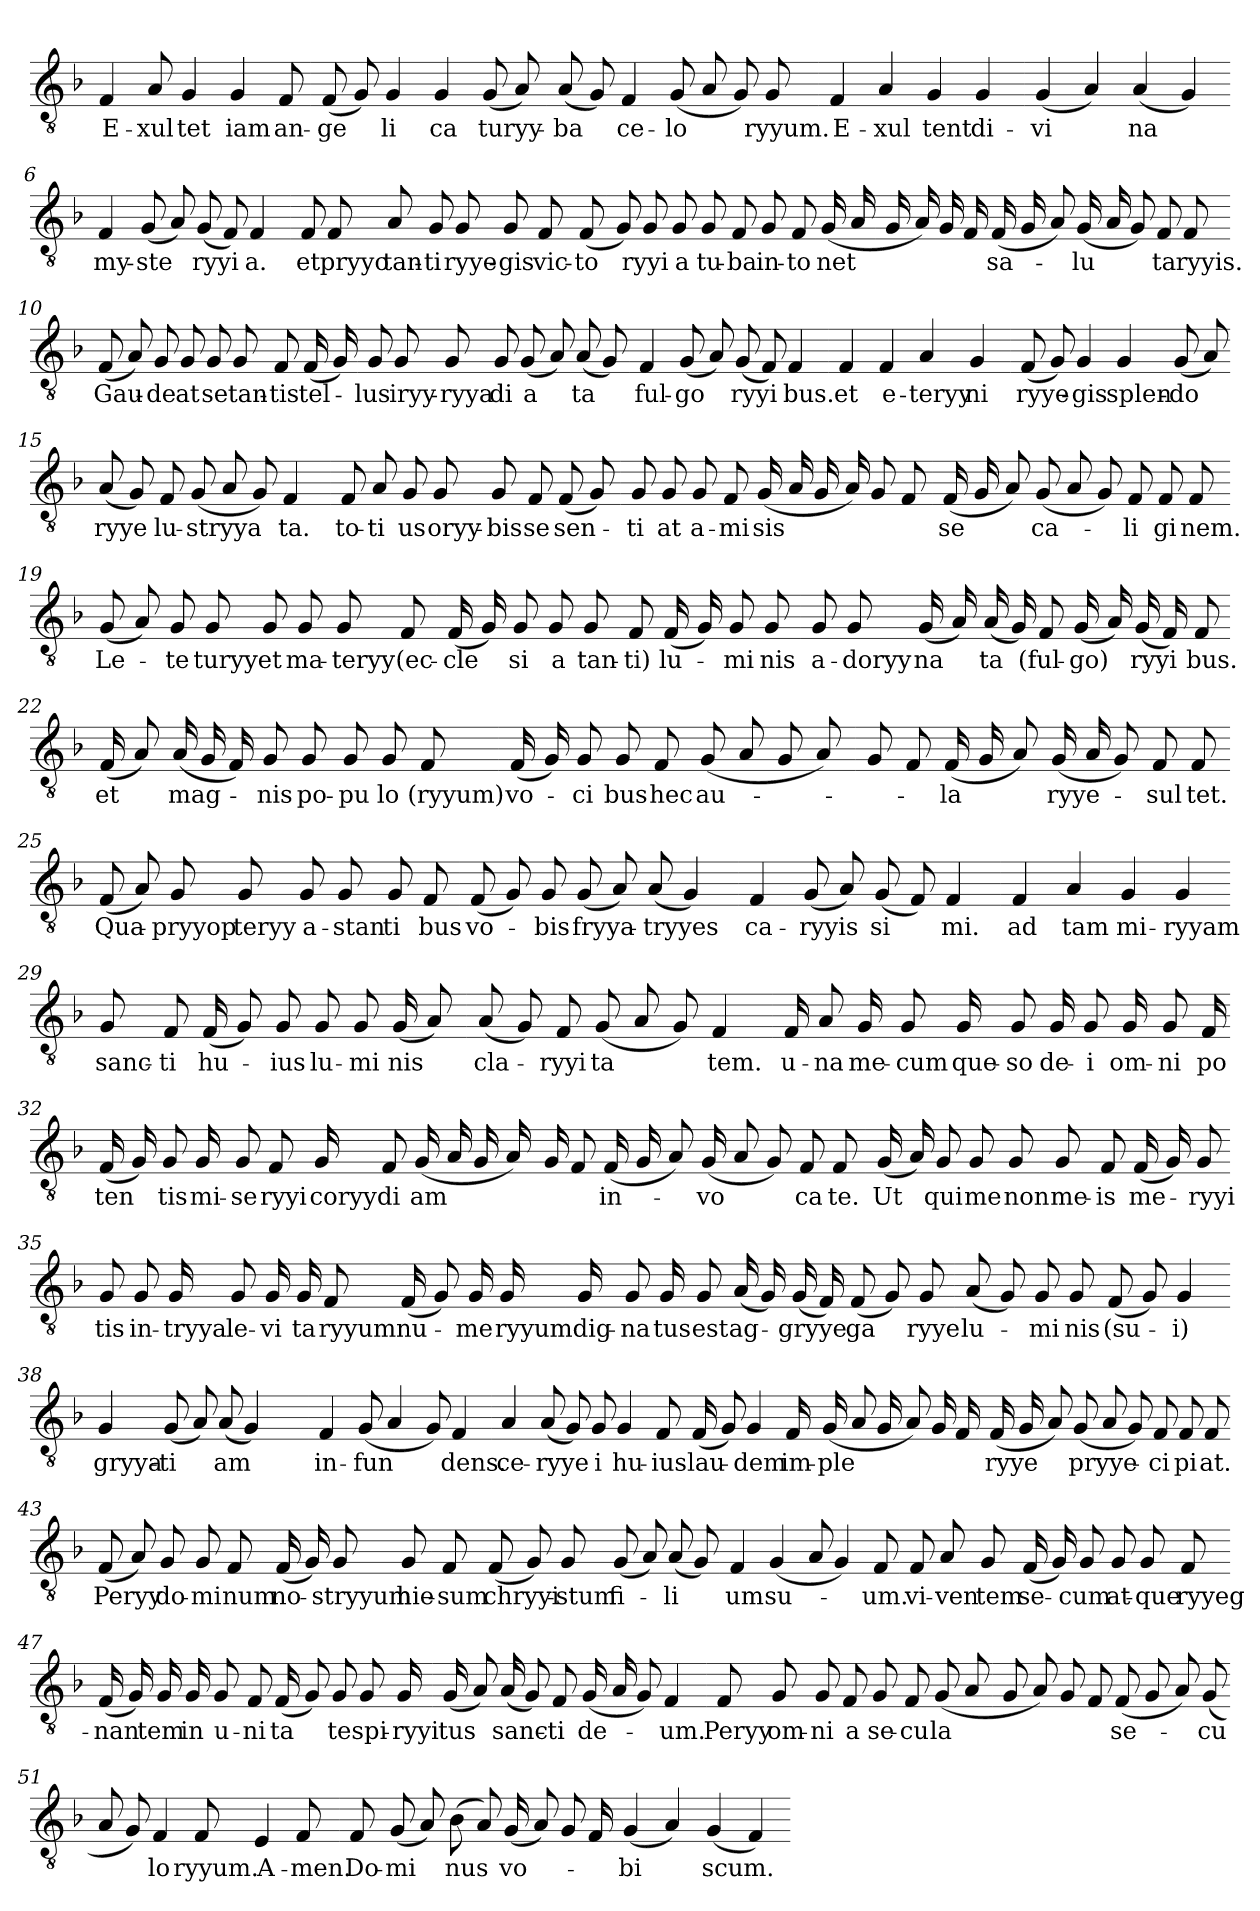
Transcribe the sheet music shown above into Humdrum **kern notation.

**kern	**text
*part1	*part1
*staff1	*staff1
*clefGv2	*
*k[b-]	*
=1	=1
4F	E-
8A	xul
4G	-tet
4G	iam
8F	an-
=2-	=2-
(8F	ge
8G)	.
4G	li
4G	-ca
(8G	turyy-
8A)	.
=3-	=3-
(8A	-ba
8G)	.
4F	ce-
(8G	lo
8A	.
8G)	.
8G	-ryyum.
=4-	=4-
4F	E-
4A	xul
4G	-tent
4G	di-
=5-	=5-
(4G	vi
4A)	.
(4A	-na
4G)	.
=6-	=6-
4F	my-
(8G	ste
8A)	.
(8G	ryyi
8F)	.
4F	-a.
=7-	=7-
8F	et
8F	pryyo
8A	tan-
8G	-ti
8G	ryye-
8G	-gis
8F	vic-
(8F	to
=8-	=8-
8G)	.
8G	ryyi
8G	-a
8G	tu-
8F	-ba
8G	in-
8F	to
(16G	-net
16A	.
=9-	=9-
16G	.
16A)	.
16G	.
16F	.
(16F	sa-
16G	.
8A)	.
(16G	lu
16A	.
8G)	.
8F	ta
8F	-ryyis.
=10-	=10-
(8F	Gau-
8A)	.
8G	de
8G	-at
8G	se
8G	tan-
8F	-tis
(16F	tel-
16G)	.
=11-	=11-
8G	-lus
8G	iryy-
8G	ryya
8G	di
(8G	a
8A)	.
(8A	-ta
8G)	.
=12-	=12-
4F	ful-
(8G	go
8A)	.
(8G	ryyi
8F)	.
4F	-bus.
=13-	=13-
4F	et
4F	e-
4A	teryy
4G	-ni
=14-	=14-
(8F	ryye-
8G)	.
4G	-gis
4G	splen-
(8G	do
8A)	.
=15-	=15-
(8A	-ryye
8G)	.
8F	lu-
(8G	stryya
8A	.
8G)	.
4F	-ta.
=16-	=16-
8F	to-
8A	ti
8G	-us
8G	oryy-
8G	-bis
8F	se
(8F	sen-
8G)	.
=17-	=17-
8G	ti
8G	-at
8G	a-
8F	mi
(16G	sis
16A	.
16G	.
16A)	.
8G	.
8F	.
=18-	=18-
(16F	-se
16G	.
8A)	.
(8G	ca-
8A	.
8G)	.
8F	li
8F	gi
8F	-nem.
=19-	=19-
(8G	Le-
8A)	.
8G	te
8G	-turyy
8G	et
8G	ma-
8G	-teryy
8F	(ec-
=20-	=20-
(16F	cle
16G)	.
8G	si
8G	-a
8G	tan-
8F	-ti)
(16F	lu-
16G)	.
8G	mi
8G	-nis
=21-	=21-
8G	a-
8G	doryy
(16G	na
16A)	.
(16A	-ta
16G)	.
8F	(ful-
(16G	go)
16A)	.
(16G	ryyi
16F)	.
8F	-bus.
=22-	=22-
(16F	et
8A)	.
(16A	mag-
16G	.
16F)	.
8G	-nis
8G	po-
8G	pu
8G	lo
8F	-(ryyum)
=23-	=23-
(16F	vo-
16G)	.
8G	ci
8G	-bus
8F	hec
(8G	au-
8A	.
8G	.
8A)	.
=24-	=24-
8G	.
8F	.
(16F	-la
16G	.
8A)	.
(16G	ryye-
16A	.
8G)	.
8F	sul
8F	-tet.
=25-	=25-
(8F	Qua-
8A)	.
8G	pryyop
8G	-teryy
8G	a-
8G	stan
8G	ti
8F	-bus
=26-	=26-
(8F	vo-
8G)	.
8G	-bis
(8G	fryya-
8A)	.
(8A	-tryyes
4G)	.
=27-	=27-
4F	ca-
(8G	ryyis
8A)	.
(8G	si
8F)	.
4F	-mi.
=28-	=28-
4F	ad
4A	tam
4G	mi-
4G	-ryyam
=29-	=29-
8G	sanc-
8F	-ti
(16F	hu-
8G)	.
8G	-ius
8G	lu-
8G	mi
(16G	-nis
8A)	.
=30-	=30-
(8A	cla-
8G)	.
8F	ryyi
(8G	ta
8A	.
8G)	.
4F	-tem.
=31-	=31-
16F	u-
8A	-na
16G	me-
8G	-cum
16G	que-
8G	-so
16G	de-
8G	-i
16G	om-
8G	ni
16F	po
=32-	=32-
(16F	ten
16G)	.
8G	-tis
16G	mi-
8G	se
8F	ryyi
16G	coryy
8F	di
(16G	-am
16A	.
16G	.
16A)	.
=33-	=33-
16G	.
8F	.
(16F	in-
16G	.
8A)	.
(16G	vo
8A	.
8G)	.
8F	ca
8F	-te.
=34-	=34-
(16G	Ut
16A)	.
8G	qui
8G	me
8G	non
8G	me-
8F	-is
(16F	me-
16G)	.
8G	ryyi
=35-	=35-
8G	-tis
8G	in-
16G	-tryya
8G	le-
16G	vi
16G	ta
8F	-ryyum
(16F	nu-
8G)	.
16G	me
16G	-ryyum
=36-	=36-
16G	dig-
8G	na
16G	-tus
8G	est
(16A	ag-
16G)	.
(16G	gryye
16F)	.
(8F	ga
8G)	.
8G	-ryye
=37-	=37-
(8A	lu-
8G)	.
8G	mi
8G	-nis
(8F	(su-
8G)	.
4G	-i)
=38-	=38-
4G	gryya-
(8G	ti
8A)	.
(8A	-am
4G)	.
8ryy	.
=39-	=39-
4F	in-
(8G	fun
4A	.
8G)	.
4F	-dens.
=40-	=40-
4A	ce-
(8A	ryye
8G)	.
8G	-i
4G	hu-
8F	-ius
=41-	=41-
(16F	lau-
8G)	.
4G	-dem
16F	im-
(16G	ple
8A	.
16G	.
8A)	.
16G	.
16F	.
=42-	=42-
(16F	-ryye
16G	.
8A)	.
(8G	pryye-
8A	.
8G)	.
8F	ci
8F	pi
8F	-at.
=43-	=43-
(8F	Peryy
8A)	.
8G	do-
8G	mi
8F	-num
(16F	no-
16G)	.
8G	-stryyum
8G	hie-
=44-	=44-
8F	-sum
(8F	chryyi-
8G)	.
8G	-stum
(8G	fi-
8A)	.
(8A	li
8G)	.
=45-	=45-
4F	-um
(4G	su-
8A	.
4G)	.
8F	-um.
=46-	=46-
8F	vi-
8A	ven
8G	-tem
(16F	se-
16G)	.
8G	-cum
8G	at-
8G	-que
8F	ryyeg-
=47-	=47-
(16F	nan
16G)	.
16G	-tem
16G	in
8G	u-
8F	ni
(16F	ta
8G)	.
8G	-te
8G	spi-
16G	ryyi
=48-	=48-
(16G	-tus
8A)	.
(16A	sanc-
8G)	.
8F	-ti
(16G	de-
16A	.
8G)	.
4F	-um.
=49-	=49-
8F	Peryy
8G	om-
8G	ni
8F	-a
8G	se-
8F	cu
(8G	-la
8A	.
=50-	=50-
8G	.
8A)	.
8G	.
8F	.
(8F	se-
8G	.
8A)	.
(8G	cu
=51-	=51-
8A	.
8G)	.
4F	lo
8F	-ryyum.
4E	A-
8F	-men.
=52-	=52-
8F	Do-
(8G	mi
8A)	.
(8B-	-nus
8A)	.
(16G	vo-
8A)	.
8G	.
16F	.
=53-	=53-
(4G	bi
4A)	.
(4G	-scum.
4F)	.
=-	=-
*-	*-
